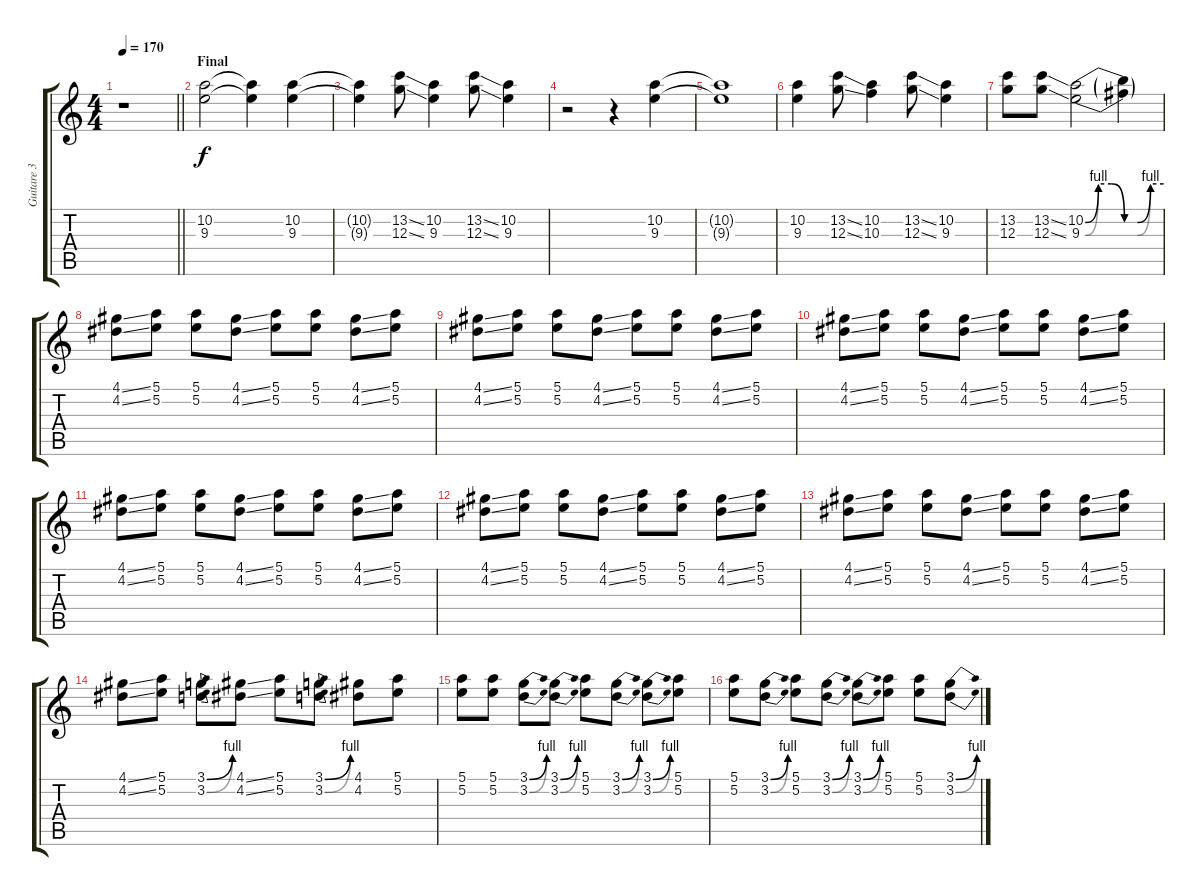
\track ("Guitare 3" "Guitare 3") {instrument overdrivenguitar}
\staff {score tabs}
\tuning (E4 B3 G3 D3 A2 E2) {hide}
\ts (4 4)
\tempo 170
\clef g2
\barLineRight lightlight
\ks c
r.1{dy f} |
\section ("" "Final")
(10.2 9.3).2 (10.2{t} 9.3{t}).4 (10.2 9.3).4 |
(10.2{t} 9.3{t}).4 (13.2{ss} 12.3{ss}).8 (10.2 9.3).4 (13.2{ss} 12.3{ss}).8 (10.2 9.3).4 |
r.2 r.4 (10.2 9.3).4 |
(10.2{t} 9.3{t}).1 |
(10.2 9.3).4 (13.2{ss} 12.3{ss}).8 (10.2 10.3).4 (13.2{ss} 12.3{ss}).8 (10.2 9.3).4 |
(13.2 12.3).8 (13.2{ss} 12.3{ss}).8 (10.2{be (custom 0 0 10 4 20 4 30 0 40 0 50 4 60 4)} 9.3{be (custom 0 0 10 4 20 4 30 0 40 0 50 4 60 4)}).2 (10.2{t} 9.3{t}).4 |
(4.1{ss} 4.2{ss}).8 (5.1 5.2).8 (5.1 5.2).8 (4.1{ss} 4.2{ss}).8 (5.1 5.2).8 (5.1 5.2).8 (4.1{ss} 4.2{ss}).8 (5.1 5.2).8 |
(4.1{ss} 4.2{ss}).8 (5.1 5.2).8 (5.1 5.2).8 (4.1{ss} 4.2{ss}).8 (5.1 5.2).8 (5.1 5.2).8 (4.1{ss} 4.2{ss}).8 (5.1 5.2).8 |
(4.1{ss} 4.2{ss}).8 (5.1 5.2).8 (5.1 5.2).8 (4.1{ss} 4.2{ss}).8 (5.1 5.2).8 (5.1 5.2).8 (4.1{ss} 4.2{ss}).8 (5.1 5.2).8 |
(4.1{ss} 4.2{ss}).8 (5.1 5.2).8 (5.1 5.2).8 (4.1{ss} 4.2{ss}).8 (5.1 5.2).8 (5.1 5.2).8 (4.1{ss} 4.2{ss}).8 (5.1 5.2).8 |
(4.1{ss} 4.2{ss}).8 (5.1 5.2).8 (5.1 5.2).8 (4.1{ss} 4.2{ss}).8 (5.1 5.2).8 (5.1 5.2).8 (4.1{ss} 4.2{ss}).8 (5.1 5.2).8 |
(4.1{ss} 4.2{ss}).8 (5.1 5.2).8 (5.1 5.2).8 (4.1{ss} 4.2{ss}).8 (5.1 5.2).8 (5.1 5.2).8 (4.1{ss} 4.2{ss}).8 (5.1 5.2).8 |
(4.1{ss} 4.2{ss}).8 (5.1 5.2).8 (3.1{be (bend 0 0 60 4)} 3.2{be (bend 0 0 60 4)}).8 (4.1{ss} 4.2{ss}).8 (5.1 5.2).8 (3.1{be (bend 0 0 60 4)} 3.2{be (bend 0 0 60 4)}).8 (4.1 4.2).8 (5.1 5.2).8 |
(5.1 5.2).8 (5.1 5.2).8 (3.1{be (bend 0 0 60 4)} 3.2{be (bend 0 0 60 4)}).8 (3.1{be (bend 0 0 60 4)} 3.2{be (bend 0 0 60 4)}).8 (5.1 5.2).8 (3.1{be (bend 0 0 60 4)} 3.2{be (bend 0 0 60 4)}).8 (3.1{be (bend 0 0 60 4)} 3.2{be (bend 0 0 60 4)}).8 (5.1 5.2).8 |
(5.1 5.2).8 (3.1{be (bend 0 0 60 4)} 3.2{be (bend 0 0 60 4)}).8 (5.1 5.2).8 (3.1{be (bend 0 0 60 4)} 3.2{be (bend 0 0 60 4)}).8 (3.1{be (bend 0 0 60 4)} 3.2{be (bend 0 0 60 4)}).8 (5.1 5.2).8 (5.1 5.2).8 (3.1{be (bend 0 0 60 4)} 3.2{be (bend 0 0 60 4)}).8
